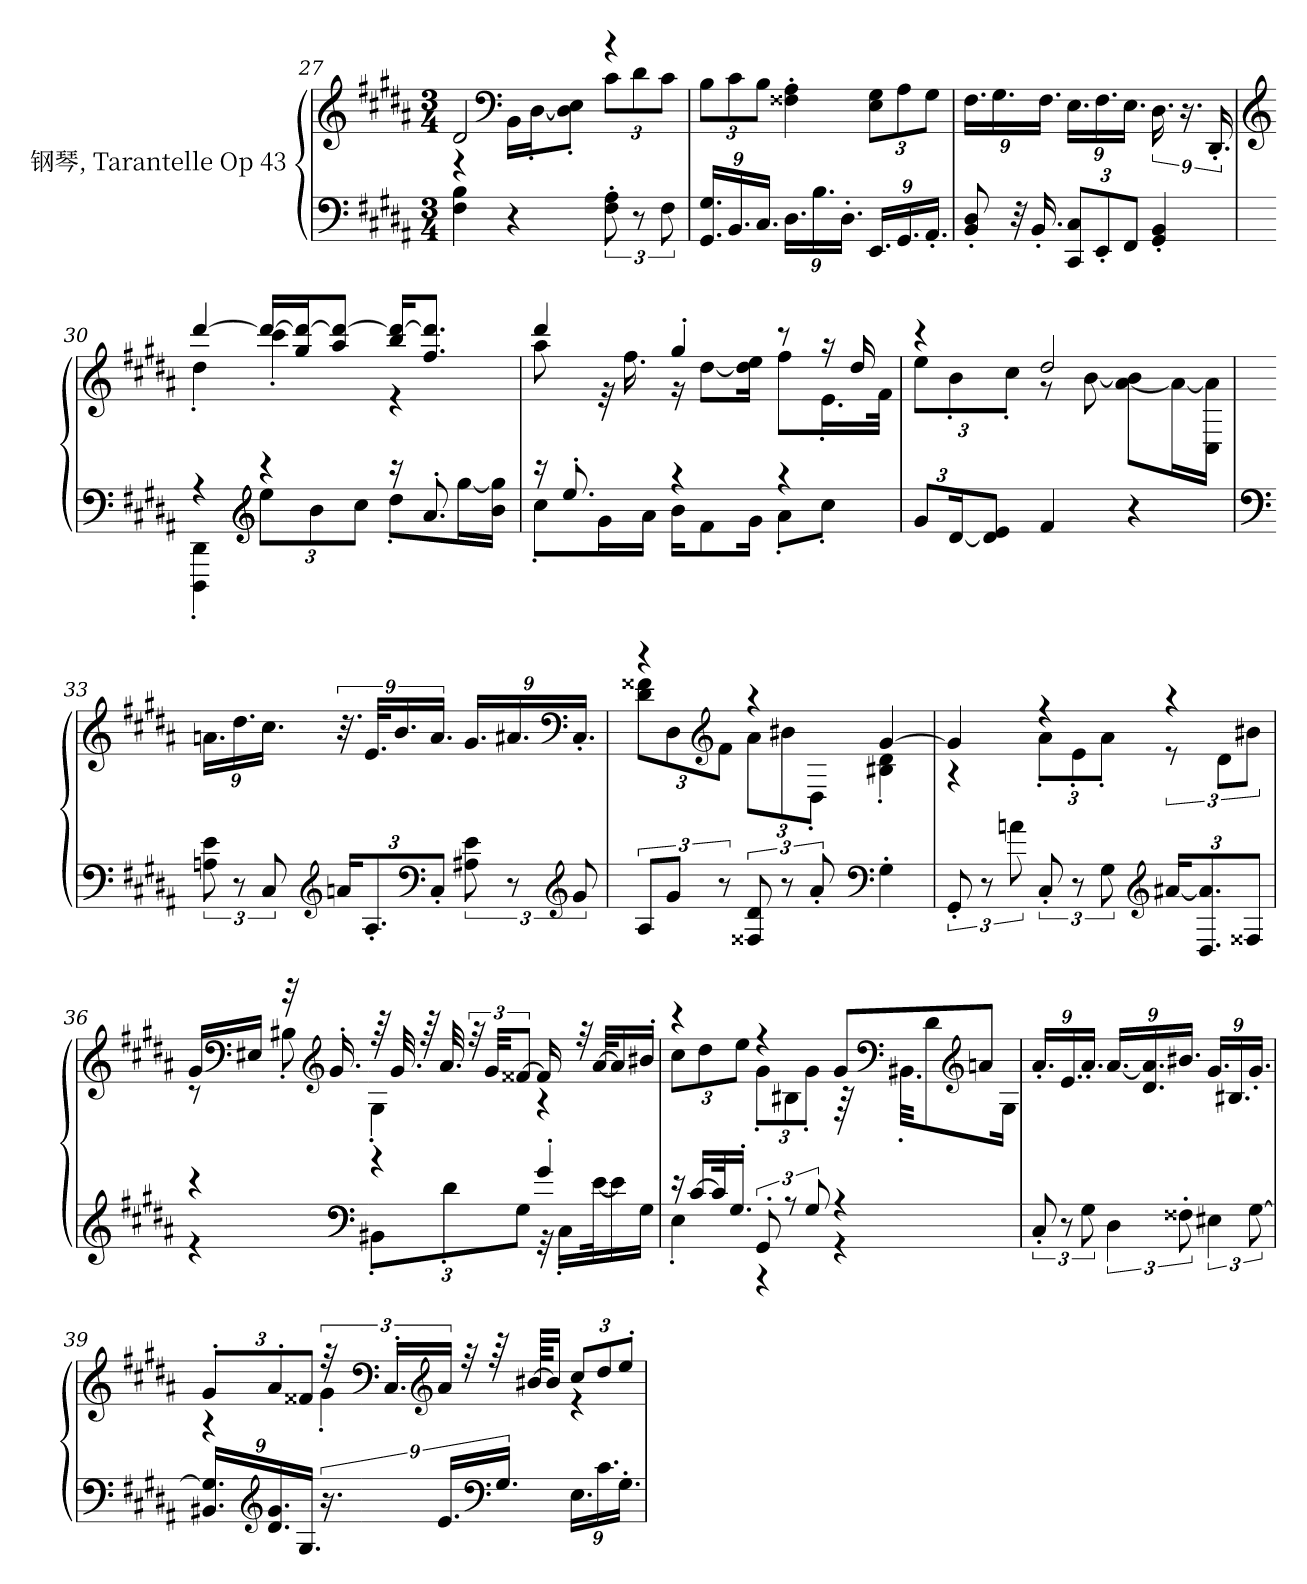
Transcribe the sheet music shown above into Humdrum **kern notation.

**kern	**kern
*part1	*part1
*staff2	*staff1
*I"钢琴, Tarantelle Op 43	*
*clefF4	*clefG2
*k[f#c#g#d#a#]	*k[f#c#g#d#a#]
*M3/4	*M3/4
=27	=27
*	*^
4F#\ 4B\	2d#/	4r
*	*clefF4	*
4r	.	16BB\LL
.	.	[16D#'\J
.	.	8D#\]' 8E\'J
*	*	*Xbrackettup
12F#\' 12A#\'	4r	12c#\L
12r	.	12d#\
12F#\	.	12c#\J
*	*v	*v
!!LO:LB:g=z
=28	=28
*Xbrackettup	*
18.GG#/ 18.G#/LL	12B\L
18.BB/	12c#\
18.C#/JJ	12B\J
18.D#\LL	4F##X\' 4A#\'
18.B\	.
18.D#'\JJ	.
18.EE/LL	12E\ 12G#\L
18.GG#/	12A#\
18.AA#'/JJ	12G#\J
=29	=29
*	*brackettup
8BB/' 8D#/'	18.F#\LL
.	18.G#\
32r	.
16.BB'/	.
.	18.F#\JJ
12CC#/ 12C#/L	18.E\LL
12EE'/	18.F#\
12FF#/J	18.E\JJ
4GG#/' 4BB/'	18.D#\
.	18.r
.	18.DD#'/
=30	=30
*	*clefG2
*^	*^
4r	4DDD#\' 4DD#\'	[4ddd#/	4dd#'\
*clefG2	*	*	*
4r	12ee\L	16ddd#/LL_	4ccc#'\
.	.	16gg#/ 16ddd#/_J	.
.	12b\	.	.
.	.	8aa#/ 8ddd#/_J	.
.	12cc#\J	.	.
16r	8dd#'\L	16bb/ 16ddd#/_KL	4r
8.a#'/	.	8.ff#/ 8.ddd#/]J	.
.	[16gg#\L	.	.
.	16b\ 16gg#\]JJ	.	.
!!LO:LB:g=z	!!
=31	=31	=31	=31
16r	8cc#'\L	4ddd#/	8aa#\
8.ee'/	.	.	.
.	16g#\L	.	32r
.	.	.	16.ff#\
.	16a#\JJ	.	.
4r	16b\KL	4gg#'/	16r
.	8f#\	.	[8dd#\L
.	16g#\Jk	.	16dd#\] 16ee\Jk
4r	8a#'\L	8r	8ff#\L
.	8cc#'\J	16r	16.e'\L
.	.	16dd#/	.
.	.	.	32f#\JJk
*v	*v	*	*
=32	=32	=32
*	*	*Xbrackettup
12g#/L	4r	12ee\L
[24d#/K	.	12b'\
8d#/] 8e/J	.	.
.	.	12cc#'\J
4f#/	2dd#/	8r
.	.	[8b\
4r	.	[8a#\ 8b\]L
.	.	16a#\L_
.	.	16C#\ 16a#\]JJ
*	*v	*v
!!LO:LB:g=z
=33	=33
*clefF4	*
*brackettup	*brackettup
12An\ 12e\	18.an\LL
12r	18.dd#\
12C#/	18.cc#\JJ
*clefG2	*
*Xbrackettup	*
24an/KL	36.r
12.A'/	36.e/KLL
.	18.b/
*clefF4	*
12C#'/J	18.a/JJ
*brackettup	*
12A#X\ 12e\	18.g#/LL
12r	18.a#X/
*clefG2	*clefF4
12g#/	18.C#'/JJ
=34	=34
*	*^
*	*	*Xbrackettup
12A#/L	4r	12d#\ 12f##X\L
12g#/J	.	12D#\
*	*clefG2	*
12r	.	12f##\J
12F##X/ 12d#/	4r	12a#\L
12r	.	12b#X\
12a#'/	.	12D#'\J
*clefF4	*	*
4G#'\	[4g#/	4B#X\' 4d#\'
!!LO:LB:g=z	!!
=35	=35	=35
12GG#'/	4g#/]	4r
12r	.	.
12an\	.	.
12C#'/	4r	12a#'\L
12r	.	12e'\
12G#\	.	12a#'\J
*clefG2	*	*
*Xbrackettup	*	*brackettup
[24a#X/KL	4r	12r
12.D#/ 12.a#/]	.	.
.	.	12d#\L
12F##X/J	.	12b#X\J
=36	=36	=36
*^	*	*
4r	4r	16g#/LL	8r
*	*	*clefF4	*
.	.	16E#X/JJ	.
.	.	32r	8B#X'\
*	*	*clefG2	*
.	.	16.g#'/	.
*clefF4	*	*	*
4r	12BB#X'\L	64r	4G#'\
.	.	32.g#/	.
.	.	64r	.
.	.	32.a#/	.
.	12d#'\	.	.
.	.	48r	.
.	.	48g#/KKL	.
.	12G#\J	[12f##X/J	.
4g#'/	32r	16f##/]	4r
.	16C#'\LL	.	.
.	.	32r	.
.	[32e\K	[32a#/KLL	.
.	16e\]	16a#/]	.
.	16G#\JJ	16b#X'/JJ	.
!!LO:LB:g=z	!!
=37	=37	=37	=37
*	*	*	*Xbrackettup
16r	4E'\	4r	12cc#\L
[16c#/LL	.	.	.
.	.	.	12dd#\
32c#/K]	.	.	.
16.G#'/JJ	.	.	.
.	.	.	12ee\J
*brackettup	*	*	*
12GG#'/	4r	4r	12g#'\L
12r	.	.	12B#X\
12G#/	.	.	12g#'\J
4r	4r	8g#/L	64r
*	*	*clefF4	*
.	.	.	32.BB#X'\KKL
.	.	.	8d#\
*	*	*clefG2	*
.	.	8an/J	.
.	.	.	16G#\Jk
*v	*v	*	*
*	*v	*v
=38	=38
12C#'/	18.a#'/LL
12r	18.e/
12G#\	18.a#'/JJ
6D#\	[18.a#/LL
.	18.d#/ 18.a#/]
12F##X'\	18.b#X/JJ
6E#X\	18.g#/LL
.	18.B#X/
[12G#\	18.g#'/JJ
!!LO:PB:g=z
=39	=39
*	*^
18.BB#X/ 18.G#/]LL	12g#'/L	4r
*clefG2	*	*
18.d#/ 18.g#/	12a#'/	.
18.G#/JJ	12f##X/J	.
*	*brackettup	*
18.r	48r	4g#'\
*	*clefF4	*
.	24.C#'/LL	.
*	*clefG2	*
18.e/LL	24a#/JJ	.
.	32r	.
.	64r	.
*clefF4	*	*
18.G#/JJ	.	.
.	[64b#X/KKLL	.
.	16b#/JJ]	.
*	*Xbrackettup	*
18.E\LL	12cc#/L	4r
18.c#\	12dd#/	.
18.G#'\JJ	12ee'/J	.
*	*v	*v
=	=
*-	*-
